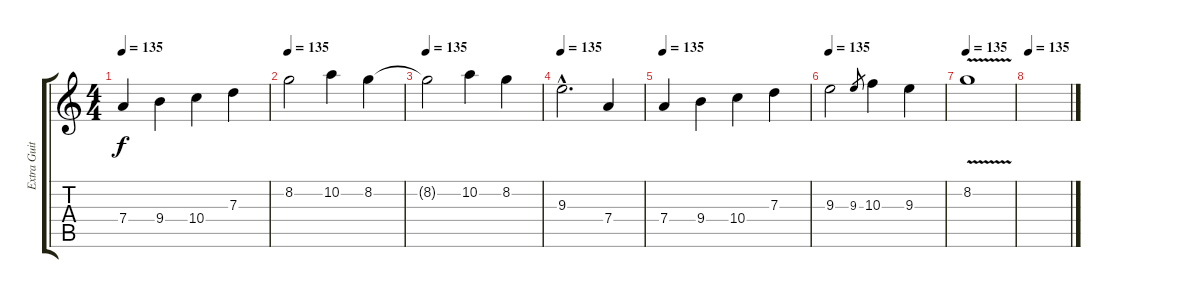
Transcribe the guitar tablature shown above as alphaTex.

\track ("Extra Guitar" "Extra Guit") {instrument overdrivenguitar}
\staff {score tabs}
\tuning (E4 B3 G3 D3 A2 E2) {hide}
\ts (4 4)
\tempo 135
\clef g2
\ks c
7.4.4{dy f} 9.4.4 10.4.4 7.3.4 |
\tempo 135
8.2.2 10.2.4 8.2.4 |
\tempo 135
8.2{t}.2 10.2.4 8.2.4 |
\tempo 135
9.3{hac}.2{d} 7.4.4 |
\tempo 135
7.4.4 9.4.4 10.4.4 7.3.4 |
\tempo 135
9.3.2 9.3.8{gr} 10.3.4 9.3.4 |
\tempo 135
8.2{v}.1 |
\tempo 135
